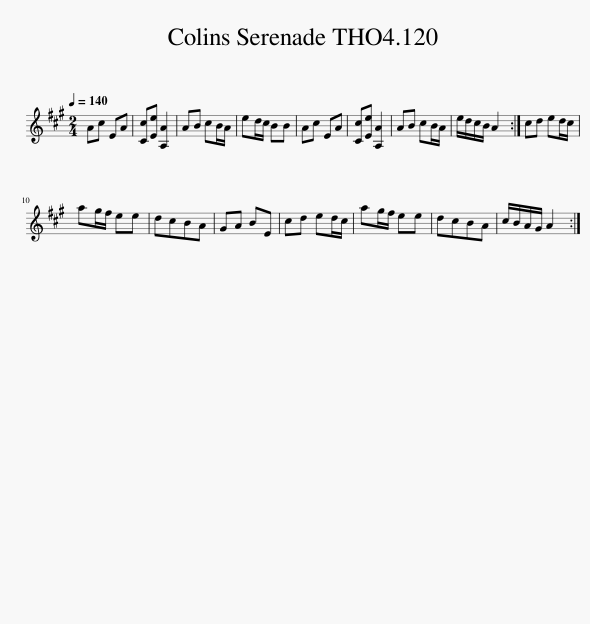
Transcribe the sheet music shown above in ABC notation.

X:1
L:1/8
Q:1/4=140
M:2/4
I:linebreak $
K:A
V:1 treble
V:1
 Ac EA | [Cc][Ee] [A,A]2 | AB cB/A/ | ed/c/ BB | Ac EA | %5
 [Cc][Ee] [A,A]2 | AB cB/A/ | e/d/c/B/ A2 :| cd ed/c/ |$ ag/f/ ee | %10
 dcBA | GA BE | cd ed/c/ | ag/f/ ee | dcBA | %15
 c/B/A/G/ A2 :| %16
